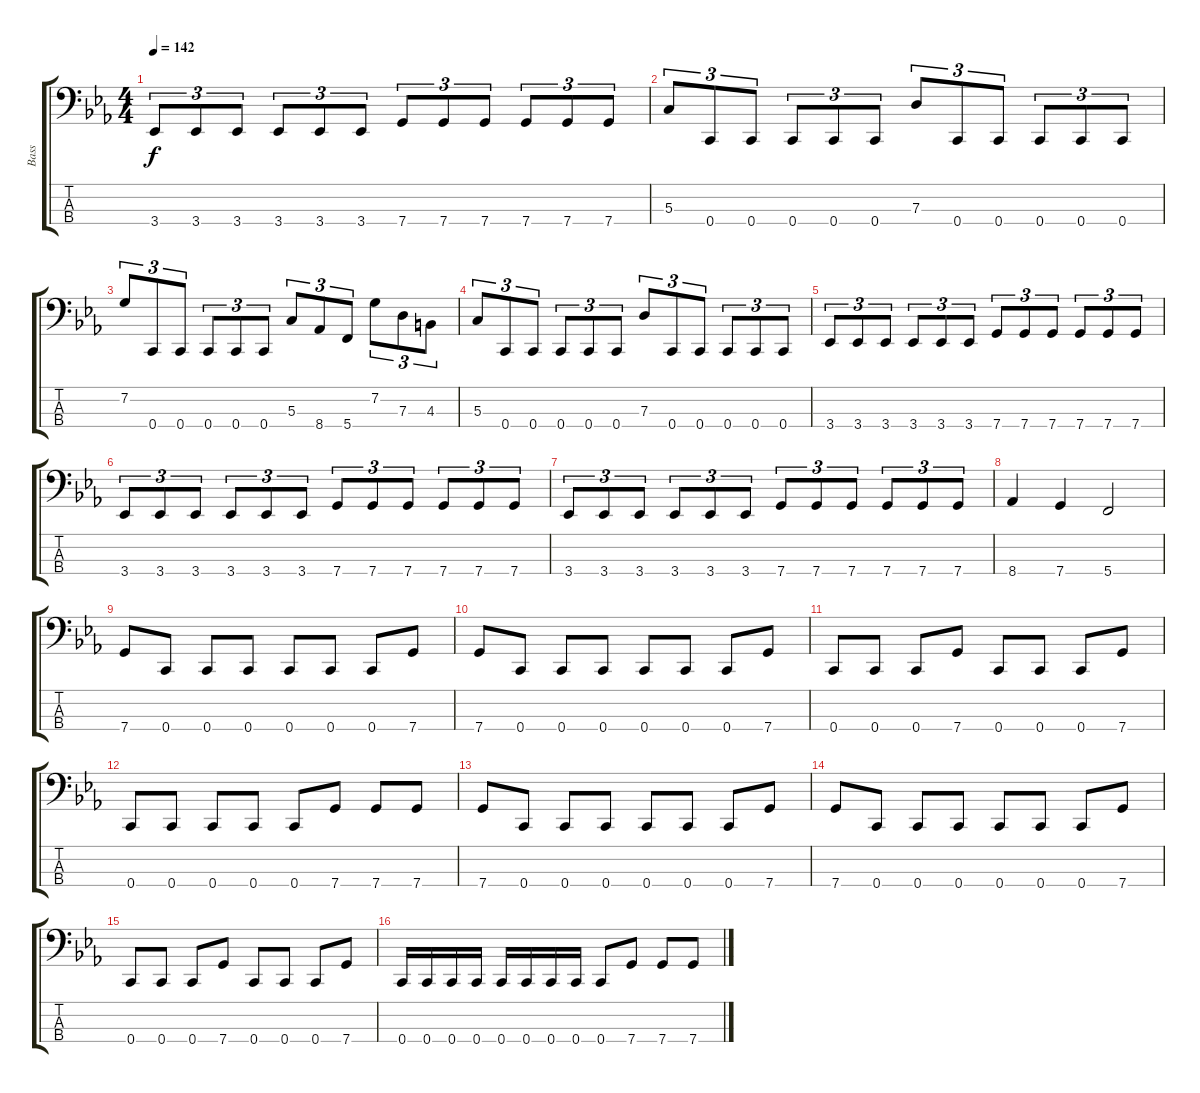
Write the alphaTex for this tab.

\track ("Bass" "Bass") {instrument electricbassfinger}
\staff {score tabs}
\tuning (F2 C2 G1 C1) {hide}
\ts (4 4)
\tempo 142
\clef f4
\ks cminor
3.4.8{tu (3 2) dy f} 3.4.8{tu (3 2)} 3.4.8{tu (3 2)} 3.4.8{tu (3 2)} 3.4.8{tu (3 2)} 3.4.8{tu (3 2)} 7.4.8{tu (3 2)} 7.4.8{tu (3 2)} 7.4.8{tu (3 2)} 7.4.8{tu (3 2)} 7.4.8{tu (3 2)} 7.4.8{tu (3 2)} |
5.3.8{tu (3 2)} 0.4.8{tu (3 2)} 0.4.8{tu (3 2)} 0.4.8{tu (3 2)} 0.4.8{tu (3 2)} 0.4.8{tu (3 2)} 7.3.8{tu (3 2)} 0.4.8{tu (3 2)} 0.4.8{tu (3 2)} 0.4.8{tu (3 2)} 0.4.8{tu (3 2)} 0.4.8{tu (3 2)} |
7.2.8{tu (3 2)} 0.4.8{tu (3 2)} 0.4.8{tu (3 2)} 0.4.8{tu (3 2)} 0.4.8{tu (3 2)} 0.4.8{tu (3 2)} 5.3.8{tu (3 2)} 8.4.8{tu (3 2)} 5.4.8{tu (3 2)} 7.2.8{tu (3 2)} 7.3.8{tu (3 2)} 4.3.8{tu (3 2)} |
5.3.8{tu (3 2)} 0.4.8{tu (3 2)} 0.4.8{tu (3 2)} 0.4.8{tu (3 2)} 0.4.8{tu (3 2)} 0.4.8{tu (3 2)} 7.3.8{tu (3 2)} 0.4.8{tu (3 2)} 0.4.8{tu (3 2)} 0.4.8{tu (3 2)} 0.4.8{tu (3 2)} 0.4.8{tu (3 2)} |
3.4.8{tu (3 2)} 3.4.8{tu (3 2)} 3.4.8{tu (3 2)} 3.4.8{tu (3 2)} 3.4.8{tu (3 2)} 3.4.8{tu (3 2)} 7.4.8{tu (3 2)} 7.4.8{tu (3 2)} 7.4.8{tu (3 2)} 7.4.8{tu (3 2)} 7.4.8{tu (3 2)} 7.4.8{tu (3 2)} |
3.4.8{tu (3 2)} 3.4.8{tu (3 2)} 3.4.8{tu (3 2)} 3.4.8{tu (3 2)} 3.4.8{tu (3 2)} 3.4.8{tu (3 2)} 7.4.8{tu (3 2)} 7.4.8{tu (3 2)} 7.4.8{tu (3 2)} 7.4.8{tu (3 2)} 7.4.8{tu (3 2)} 7.4.8{tu (3 2)} |
3.4.8{tu (3 2)} 3.4.8{tu (3 2)} 3.4.8{tu (3 2)} 3.4.8{tu (3 2)} 3.4.8{tu (3 2)} 3.4.8{tu (3 2)} 7.4.8{tu (3 2)} 7.4.8{tu (3 2)} 7.4.8{tu (3 2)} 7.4.8{tu (3 2)} 7.4.8{tu (3 2)} 7.4.8{tu (3 2)} |
8.4.4 7.4.4 5.4.2 |
7.4.8 0.4.8 0.4.8 0.4.8 0.4.8 0.4.8 0.4.8 7.4.8 |
7.4.8 0.4.8 0.4.8 0.4.8 0.4.8 0.4.8 0.4.8 7.4.8 |
0.4.8 0.4.8 0.4.8 7.4.8 0.4.8 0.4.8 0.4.8 7.4.8 |
0.4.8 0.4.8 0.4.8 0.4.8 0.4.8 7.4.8 7.4.8 7.4.8 |
7.4.8 0.4.8 0.4.8 0.4.8 0.4.8 0.4.8 0.4.8 7.4.8 |
7.4.8 0.4.8 0.4.8 0.4.8 0.4.8 0.4.8 0.4.8 7.4.8 |
0.4.8 0.4.8 0.4.8 7.4.8 0.4.8 0.4.8 0.4.8 7.4.8 |
0.4.16 0.4.16 0.4.16 0.4.16 0.4.16 0.4.16 0.4.16 0.4.16 0.4.8 7.4.8 7.4.8 7.4.8
